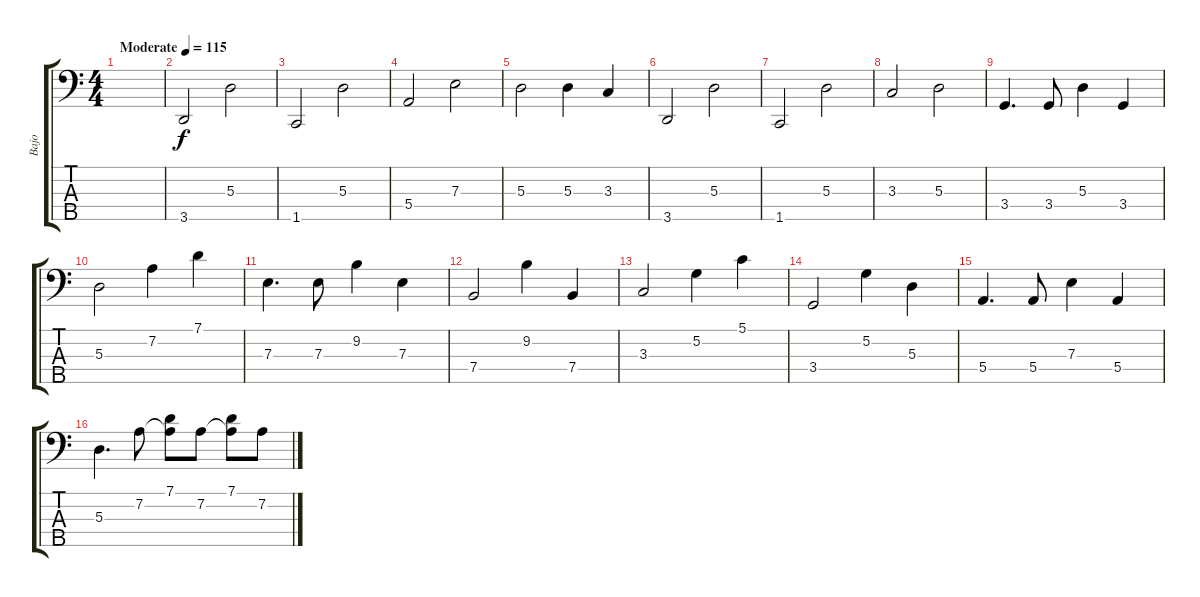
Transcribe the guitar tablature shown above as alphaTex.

\track ("Bajo" "Bajo") {instrument electricbassfinger}
\staff {score tabs}
\tuning (G2 D2 A1 E1 B0) {hide}
\ts (4 4)
\tempo (115 "Moderate")
\clef f4
\ks c
|
3.5.2 5.3.2 |
1.5.2 5.3.2 |
5.4.2 7.3.2 |
5.3.2 5.3.4 3.3.4 |
3.5.2 5.3.2 |
1.5.2 5.3.2 |
3.3.2 5.3.2 |
3.4.4{d} 3.4.8 5.3.4 3.4.4 |
5.3.2 7.2.4 7.1.4 |
7.3.4{d} 7.3.8 9.2.4 7.3.4 |
7.4.2 9.2.4 7.4.4 |
3.3.2 5.2.4 5.1.4 |
3.4.2 5.2.4 5.3.4 |
5.4.4{d} 5.4.8 7.3.4 5.4.4 |
5.3.4{d} 7.2.8 (7.1 7.2{t}).8 7.2.8 (7.1 7.2{t}).8 7.2.8
